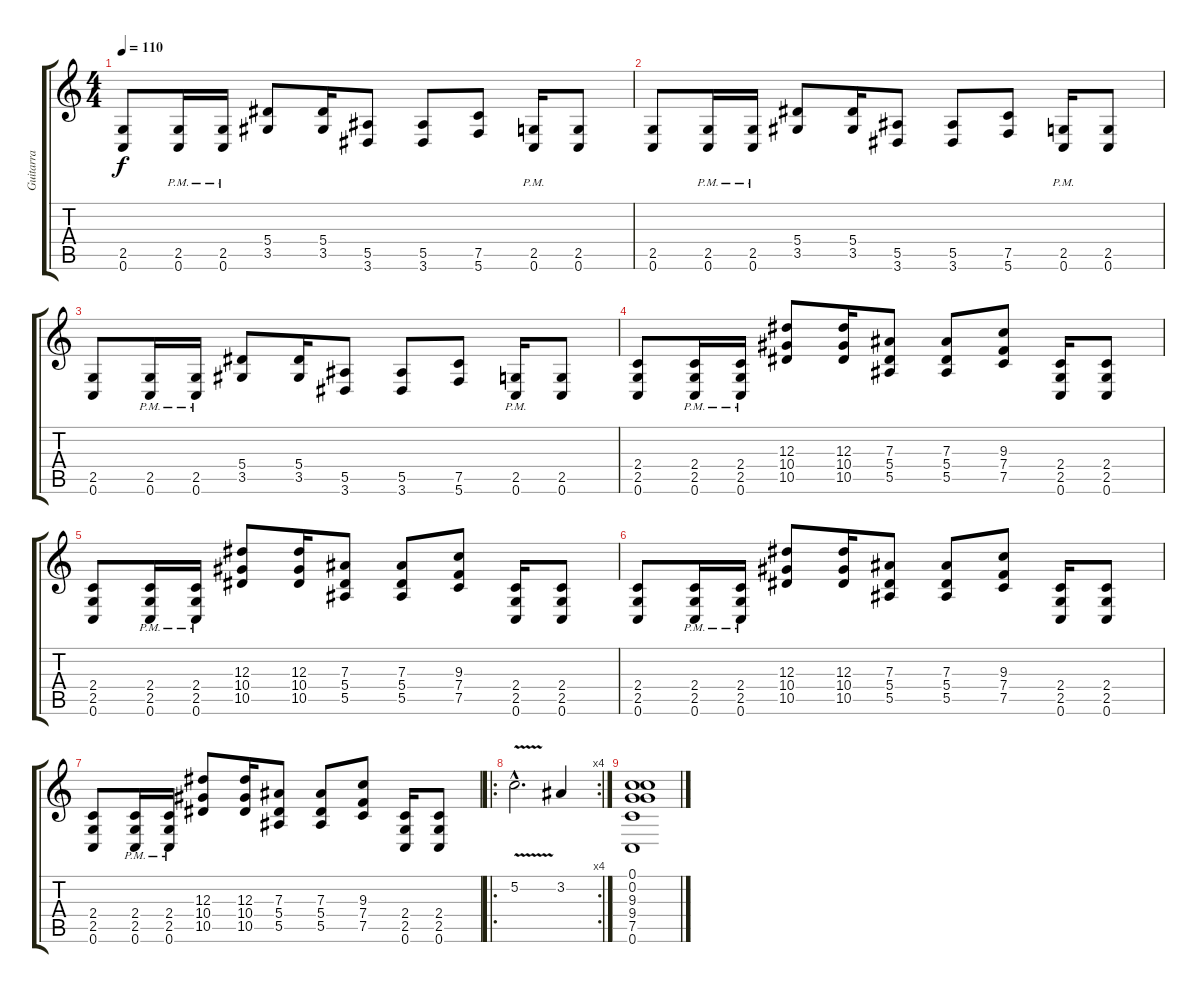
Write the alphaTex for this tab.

\track ("Guitarra" "Guitarra") {instrument distortionguitar}
\staff {score tabs}
\tuning (C4 G3 Eb3 Bb2 F2 C2) {hide}
\ts (4 4)
\tempo 110
\clef g2
\ks c
(2.5 0.6).8{dy f} (2.5{pm} 0.6{pm}).16 (2.5{pm} 0.6{pm}).16 (5.4 3.5).8 (5.4 3.5).16 (5.5 3.6).8 (5.5 3.6).8 (7.5 5.6).8 (2.5{pm} 0.6{pm}).16 (2.5 0.6).8 |
(2.5 0.6).8 (2.5{pm} 0.6{pm}).16 (2.5{pm} 0.6{pm}).16 (5.4 3.5).8 (5.4 3.5).16 (5.5 3.6).8 (5.5 3.6).8 (7.5 5.6).8 (2.5{pm} 0.6{pm}).16 (2.5 0.6).8 |
(2.5 0.6).8 (2.5{pm} 0.6{pm}).16 (2.5{pm} 0.6{pm}).16 (5.4 3.5).8 (5.4 3.5).16 (5.5 3.6).8 (5.5 3.6).8 (7.5 5.6).8 (2.5{pm} 0.6{pm}).16 (2.5 0.6).8 |
(2.4 2.5 0.6).8 (2.4 2.5 0.6{pm}).16 (2.4 2.5 0.6{pm}).16 (12.3 10.4 10.5).8 (12.3 10.4 10.5).16 (7.3 5.4 5.5).8 (7.3 5.4 5.5).8 (9.3 7.4 7.5).8 (2.4 2.5 0.6).16 (2.4 2.5 0.6).8 |
(2.4 2.5 0.6).8 (2.4 2.5 0.6{pm}).16 (2.4 2.5 0.6{pm}).16 (12.3 10.4 10.5).8 (12.3 10.4 10.5).16 (7.3 5.4 5.5).8 (7.3 5.4 5.5).8 (9.3 7.4 7.5).8 (2.4 2.5 0.6).16 (2.4 2.5 0.6).8 |
(2.4 2.5 0.6).8 (2.4 2.5 0.6{pm}).16 (2.4 2.5 0.6{pm}).16 (12.3 10.4 10.5).8 (12.3 10.4 10.5).16 (7.3 5.4 5.5).8 (7.3 5.4 5.5).8 (9.3 7.4 7.5).8 (2.4 2.5 0.6).16 (2.4 2.5 0.6).8 |
(2.4 2.5 0.6).8 (2.4 2.5 0.6{pm}).16 (2.4 2.5 0.6{pm}).16 (12.3 10.4 10.5).8 (12.3 10.4 10.5).16 (7.3 5.4 5.5).8 (7.3 5.4 5.5).8 (9.3 7.4 7.5).8 (2.4 2.5 0.6).16 (2.4 2.5 0.6).8 |
\ro
\rc 4
5.2{v hac}.2{d} 3.2.4 |
(0.1 0.2 9.3 9.4 7.5 0.6).1
